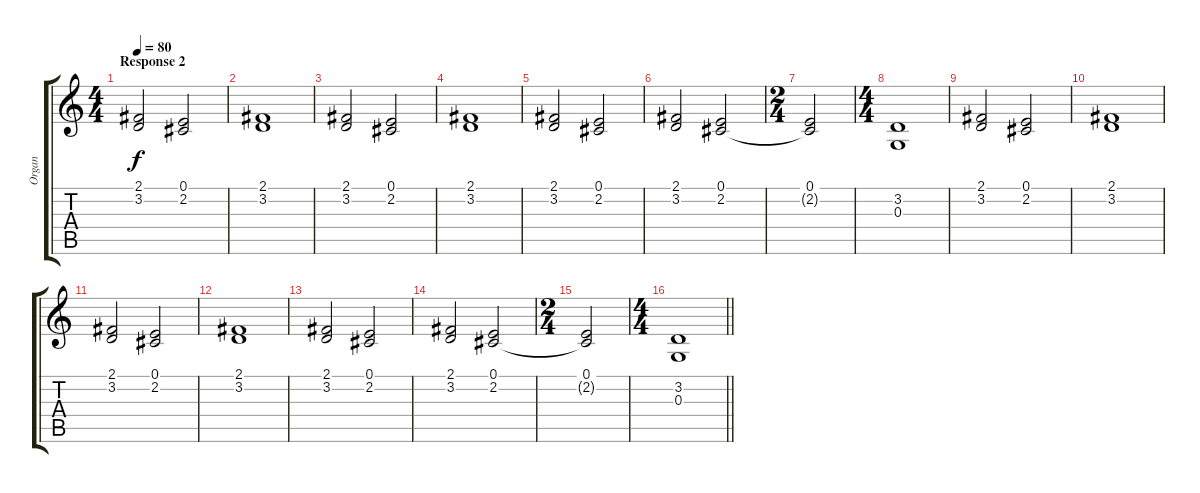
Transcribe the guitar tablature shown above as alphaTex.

\track ("Organ" "Organ") {instrument percussiveorgan}
\staff {score tabs}
\tuning (E4 B3 G3 D3 A2 E2) {hide}
\ts (4 4)
\section ("" "Response 2")
\tempo 80
\clef g2
\ks c
(2.1 3.2).2{dy f} (0.1 2.2).2 |
(2.1 3.2).1 |
(2.1 3.2).2 (0.1 2.2).2 |
(2.1 3.2).1 |
(2.1 3.2).2 (0.1 2.2).2 |
(2.1 3.2).2 (0.1 2.2).2 |
\ts (2 4)
(0.1 2.2{t}).2 |
\ts (4 4)
(3.2 0.3).1 |
(2.1 3.2).2 (0.1 2.2).2 |
(2.1 3.2).1 |
(2.1 3.2).2 (0.1 2.2).2 |
(2.1 3.2).1 |
(2.1 3.2).2 (0.1 2.2).2 |
(2.1 3.2).2 (0.1 2.2).2 |
\ts (2 4)
(0.1 2.2{t}).2 |
\ts (4 4)
\barLineRight lightlight
(3.2 0.3).1
